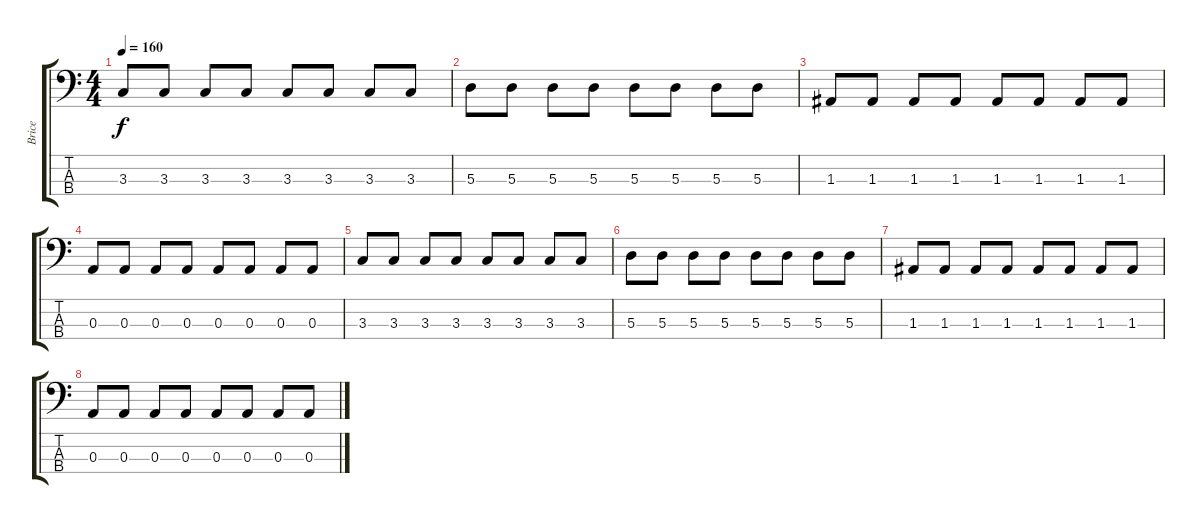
\track ("Brice" "Brice") {instrument fretlessbass}
\staff {score tabs}
\tuning (G2 D2 A1 E1) {hide}
\ts (4 4)
\tempo 160
\clef f4
\ks c
3.3.8{dy f} 3.3.8 3.3.8 3.3.8 3.3.8 3.3.8 3.3.8 3.3.8 |
5.3.8 5.3.8 5.3.8 5.3.8 5.3.8 5.3.8 5.3.8 5.3.8 |
1.3.8 1.3.8 1.3.8 1.3.8 1.3.8 1.3.8 1.3.8 1.3.8 |
0.3.8 0.3.8 0.3.8 0.3.8 0.3.8 0.3.8 0.3.8 0.3.8 |
3.3.8 3.3.8 3.3.8 3.3.8 3.3.8 3.3.8 3.3.8 3.3.8 |
5.3.8 5.3.8 5.3.8 5.3.8 5.3.8 5.3.8 5.3.8 5.3.8 |
1.3.8 1.3.8 1.3.8 1.3.8 1.3.8 1.3.8 1.3.8 1.3.8 |
0.3.8 0.3.8 0.3.8 0.3.8 0.3.8 0.3.8 0.3.8 0.3.8
